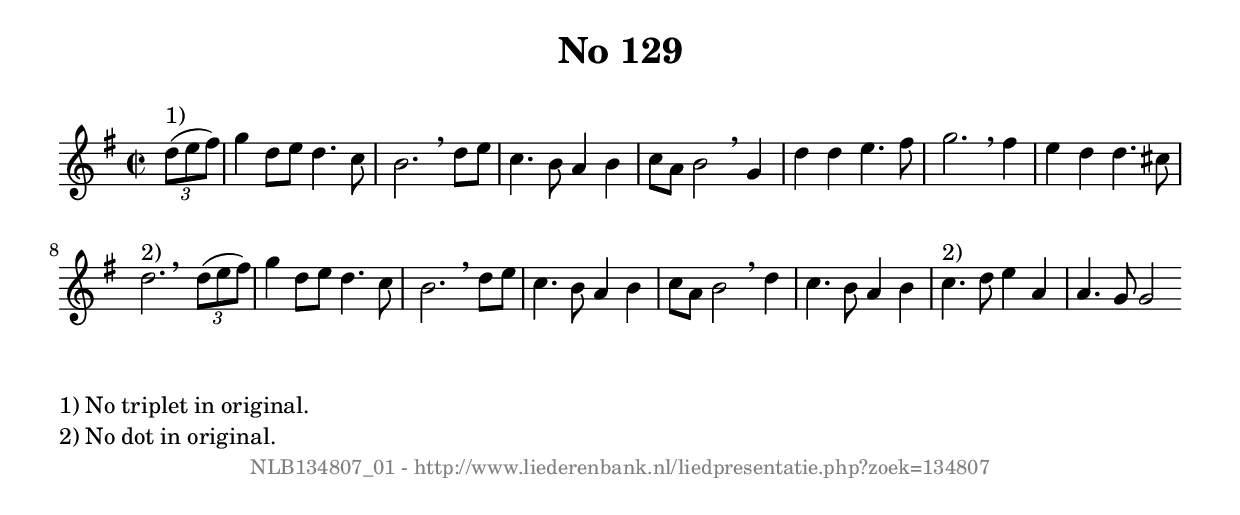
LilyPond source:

%
% produced by wce2krn 1.64 (7 June 2014)
%
\version"2.16"
#(append! paper-alist '(("long" . (cons (* 210 mm) (* 2000 mm)))))
#(set-default-paper-size "long")
sb = {\breathe}
mBreak = {\breathe }
bBreak = {\breathe }
x = {\once\override NoteHead #'style = #'cross }
gl=\glissando
itime={\override Staff.TimeSignature #'stencil = ##f }
ficta = {\once\set suggestAccidentals = ##t}
fine = {\once\override Score.RehearsalMark #'self-alignment-X = #1 \mark \markup {\italic{Fine}}}
dc = {\once\override Score.RehearsalMark #'self-alignment-X = #1 \mark \markup {\italic{D.C.}}}
dcf = {\once\override Score.RehearsalMark #'self-alignment-X = #1 \mark \markup {\italic{D.C. al Fine}}}
dcc = {\once\override Score.RehearsalMark #'self-alignment-X = #1 \mark \markup {\italic{D.C. al Coda}}}
ds = {\once\override Score.RehearsalMark #'self-alignment-X = #1 \mark \markup {\italic{D.S.}}}
dsf = {\once\override Score.RehearsalMark #'self-alignment-X = #1 \mark \markup {\italic{D.S. al Fine}}}
dsc = {\once\override Score.RehearsalMark #'self-alignment-X = #1 \mark \markup {\italic{D.S. al Coda}}}
pv = {\set Score.repeatCommands = #'((volta "1"))}
sv = {\set Score.repeatCommands = #'((volta "2"))}
tv = {\set Score.repeatCommands = #'((volta "3"))}
qv = {\set Score.repeatCommands = #'((volta "4"))}
xv = {\set Score.repeatCommands = #'((volta #f))}
\header{ tagline = ""
title = "No 129"
}
\score {{
\key g \major
\relative g'
{
\set melismaBusyProperties = #'()
\partial 32*8
\time 2/2
\tempo 4=120
\override Score.MetronomeMark #'transparent = ##t
\override Score.RehearsalMark #'break-visibility = #(vector #t #t #f)
\times 2/3 {d'8( ^"1)" e fis)} g4 d8 e d4. c8 b2. \sb d8 e c4. b8 a4 b c8 a b2 \sb g4 d'4 d e4. fis8 g2. \sb fis4 e d d4. cis8 d2.^"2)" \bar ":|:" \bBreak
\times 2/3 {d8( e fis)} g4 d8 e d4. c8 b2. \sb d8 e c4. b8 a4 b c8 a b2 \sb d4 c4. b8 a4 b c4.^"2)" d8 e4 a, a4. g8 g2 \bar ":|"
 }}
 \midi { }
 \layout {
            indent = 0.0\cm
}
}
\markup { \wordwrap-string #" 
1) No triplet in original.

2) No dot in original.
"}
\markup { \vspace #0 } \markup { \with-color #grey \fill-line { \center-column { \smaller "NLB134807_01 - http://www.liederenbank.nl/liedpresentatie.php?zoek=134807" } } }
